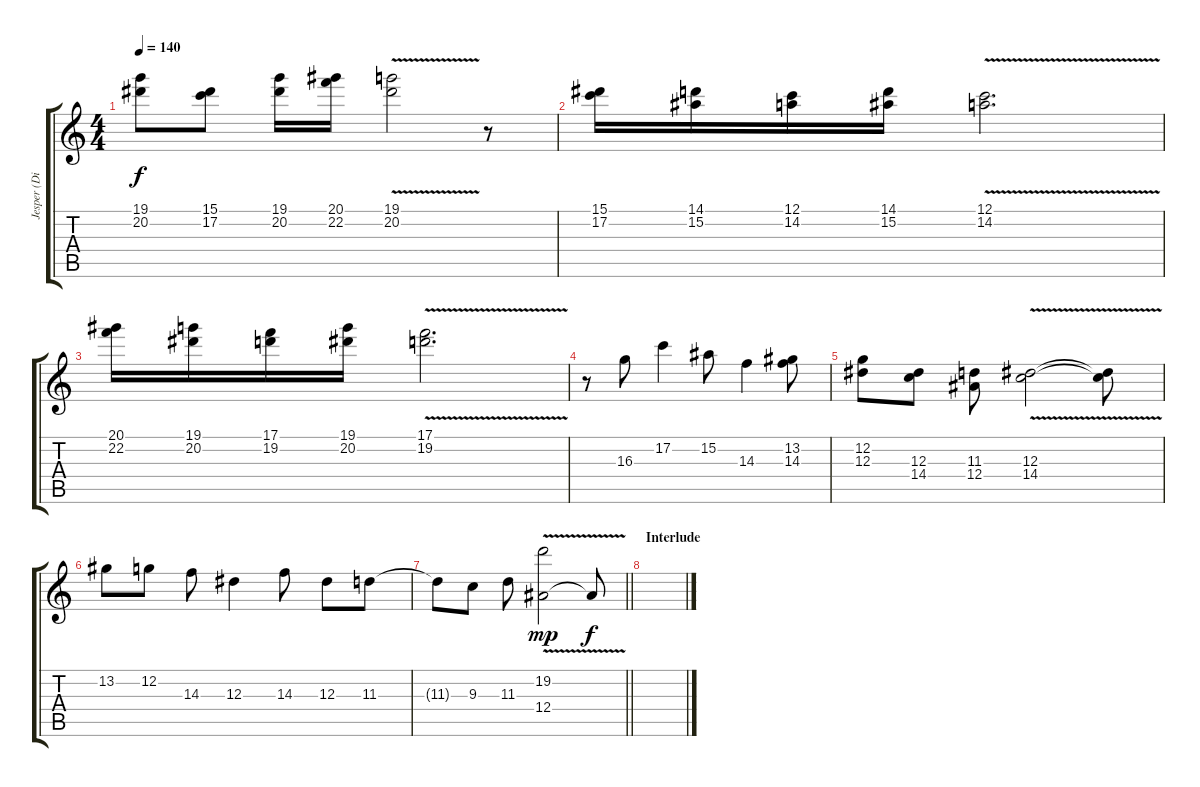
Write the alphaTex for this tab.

\track ("Jesper (Distorted Lead)" "Jesper (Di") {instrument distortionguitar}
\staff {score tabs}
\tuning (C4 G3 Eb3 Bb2 F2 C2) {hide}
\ts (4 4)
\tempo 140
\clef g2
\ks c
(19.1{t} 20.2{t}).8{dy f} (15.1 17.2).8 (19.1 20.2).16 (20.1 22.2).16 (19.1{v} 20.2{v}).2 r.8 |
(15.1 17.2).16 (14.1 15.2).16 (12.1 14.2).16 (14.1 15.2).16 (12.1{v} 14.2{v}).2{d} |
(20.1 22.2).16 (19.1 20.2).16 (17.1 19.2).16 (19.1 20.2).16 (17.1{v} 19.2{v}).2{d} |
r.8 16.3.8 17.2.4 15.2.8 14.3.4 (13.2 14.3).8 |
(12.2 12.3).8 (12.3 14.4).8 (11.3 12.4).8 (12.3{v} 14.4{v}).2 (12.3{t} 14.4{t}).8 |
13.2.8 12.2.8 14.3.8 12.3.4 14.3.8 12.3.8 11.3.8 |
\barLineRight lightlight
11.3{t}.8 9.3.8 11.3.8 (19.2{v} 12.4{v}).2{dy mp} 12.4{t}.8{dy f} |
\section ("" "Interlude")
